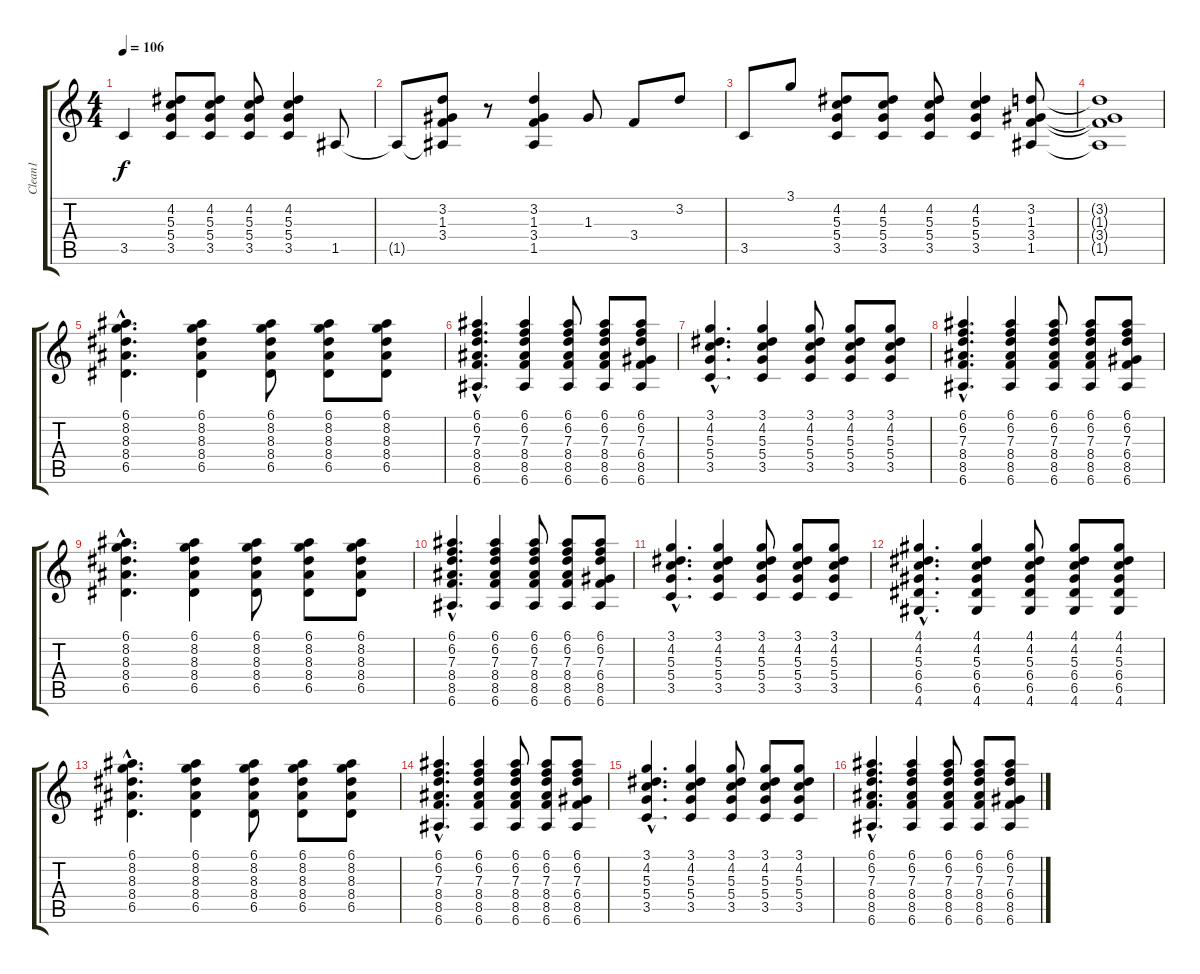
\track ("Clean1" "Clean1") {instrument acousticguitarnylon}
\staff {score tabs}
\tuning (E4 B3 G3 D3 A2 E2) {hide}
\ts (4 4)
\tempo 106
\clef g2
\ks c
3.5.4{dy f} (4.2 5.3 5.4 3.5).8 (4.2 5.3 5.4 3.5).8 (4.2 5.3 5.4 3.5).8 (4.2 5.3 5.4 3.5).4 1.5.8 |
1.5{t}.8 (3.2 1.3 3.4 1.5{t}).8 r.8 (3.2 1.3 3.4 1.5).4 1.3.8 3.4.8 3.2.8 |
3.5.8 3.1.8 (4.2 5.3 5.4 3.5).8 (4.2 5.3 5.4 3.5).8 (4.2 5.3 5.4 3.5).8 (4.2 5.3 5.4 3.5).4 (3.2 1.3 3.4 1.5).8 |
(3.2{t} 1.3{t} 3.4{t} 1.5{t}).1 |
(6.1{hac} 8.2{hac} 8.3{hac} 8.4{hac} 6.5{hac}).4{d} (6.1 8.2 8.3 8.4 6.5).4 (6.1 8.2 8.3 8.4 6.5).8 (6.1 8.2 8.3 8.4 6.5).8 (6.1 8.2 8.3 8.4 6.5).8 |
(6.1{hac} 6.2{hac} 7.3{hac} 8.4{hac} 8.5{hac} 6.6{hac}).4{d} (6.1 6.2 7.3 8.4 8.5 6.6).4 (6.1 6.2 7.3 8.4 8.5 6.6).8 (6.1 6.2 7.3 8.4 8.5 6.6).8 (6.1 6.2 7.3 6.4 8.5 6.6).8 |
(3.1{hac} 4.2{hac} 5.3{hac} 5.4{hac} 3.5{hac}).4{d} (3.1 4.2 5.3 5.4 3.5).4 (3.1 4.2 5.3 5.4 3.5).8 (3.1 4.2 5.3 5.4 3.5).8 (3.1 4.2 5.3 5.4 3.5).8 |
(6.1{hac} 6.2{hac} 7.3{hac} 8.4{hac} 8.5{hac} 6.6{hac}).4{d} (6.1 6.2 7.3 8.4 8.5 6.6).4 (6.1 6.2 7.3 8.4 8.5 6.6).8 (6.1 6.2 7.3 8.4 8.5 6.6).8 (6.1 6.2 7.3 6.4 8.5 6.6).8 |
(6.1{hac} 8.2{hac} 8.3{hac} 8.4{hac} 6.5{hac}).4{d} (6.1 8.2 8.3 8.4 6.5).4 (6.1 8.2 8.3 8.4 6.5).8 (6.1 8.2 8.3 8.4 6.5).8 (6.1 8.2 8.3 8.4 6.5).8 |
(6.1{hac} 6.2{hac} 7.3{hac} 8.4{hac} 8.5{hac} 6.6{hac}).4{d} (6.1 6.2 7.3 8.4 8.5 6.6).4 (6.1 6.2 7.3 8.4 8.5 6.6).8 (6.1 6.2 7.3 8.4 8.5 6.6).8 (6.1 6.2 7.3 6.4 8.5 6.6).8 |
(3.1{hac} 4.2{hac} 5.3{hac} 5.4{hac} 3.5{hac}).4{d} (3.1 4.2 5.3 5.4 3.5).4 (3.1 4.2 5.3 5.4 3.5).8 (3.1 4.2 5.3 5.4 3.5).8 (3.1 4.2 5.3 5.4 3.5).8 |
(4.1{hac} 4.2{hac} 5.3{hac} 6.4{hac} 6.5{hac} 4.6{hac}).4{d} (4.1 4.2 5.3 6.4 6.5 4.6).4 (4.1 4.2 5.3 6.4 6.5 4.6).8 (4.1 4.2 5.3 6.4 6.5 4.6).8 (4.1 4.2 5.3 6.4 6.5 4.6).8 |
(6.1{hac} 8.2{hac} 8.3{hac} 8.4{hac} 6.5{hac}).4{d} (6.1 8.2 8.3 8.4 6.5).4 (6.1 8.2 8.3 8.4 6.5).8 (6.1 8.2 8.3 8.4 6.5).8 (6.1 8.2 8.3 8.4 6.5).8 |
(6.1{hac} 6.2{hac} 7.3{hac} 8.4{hac} 8.5{hac} 6.6{hac}).4{d} (6.1 6.2 7.3 8.4 8.5 6.6).4 (6.1 6.2 7.3 8.4 8.5 6.6).8 (6.1 6.2 7.3 8.4 8.5 6.6).8 (6.1 6.2 7.3 6.4 8.5 6.6).8 |
(3.1{hac} 4.2{hac} 5.3{hac} 5.4{hac} 3.5{hac}).4{d} (3.1 4.2 5.3 5.4 3.5).4 (3.1 4.2 5.3 5.4 3.5).8 (3.1 4.2 5.3 5.4 3.5).8 (3.1 4.2 5.3 5.4 3.5).8 |
(6.1{hac} 6.2{hac} 7.3{hac} 8.4{hac} 8.5{hac} 6.6{hac}).4{d} (6.1 6.2 7.3 8.4 8.5 6.6).4 (6.1 6.2 7.3 8.4 8.5 6.6).8 (6.1 6.2 7.3 8.4 8.5 6.6).8 (6.1 6.2 7.3 6.4 8.5 6.6).8
